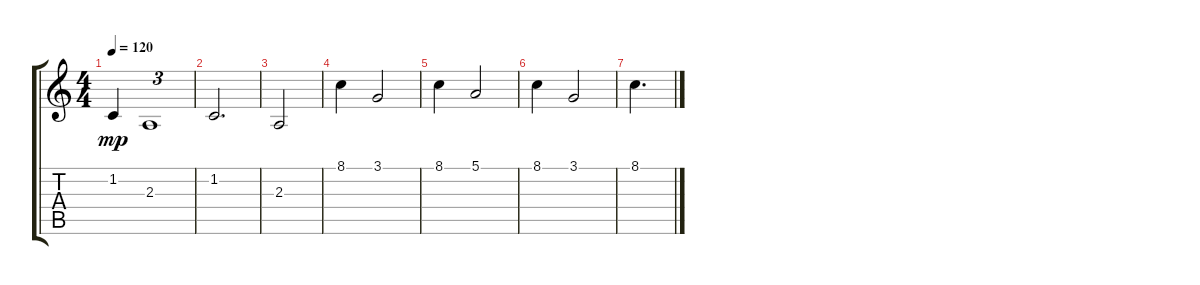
\track "" {instrument recorder}
\staff {score tabs}
\tuning (E4 B3 G3 D3 A2 E2) {hide}
\ts (4 4)
\tempo 120
\clef g2
\ks c
1.2.4{dy mp} 2.3.1{tu (3 2)} |
1.2.2{d} |
2.3.2 |
8.1.4 3.1.2 |
8.1.4 5.1.2 |
8.1.4 3.1.2 |
8.1.4{d}
